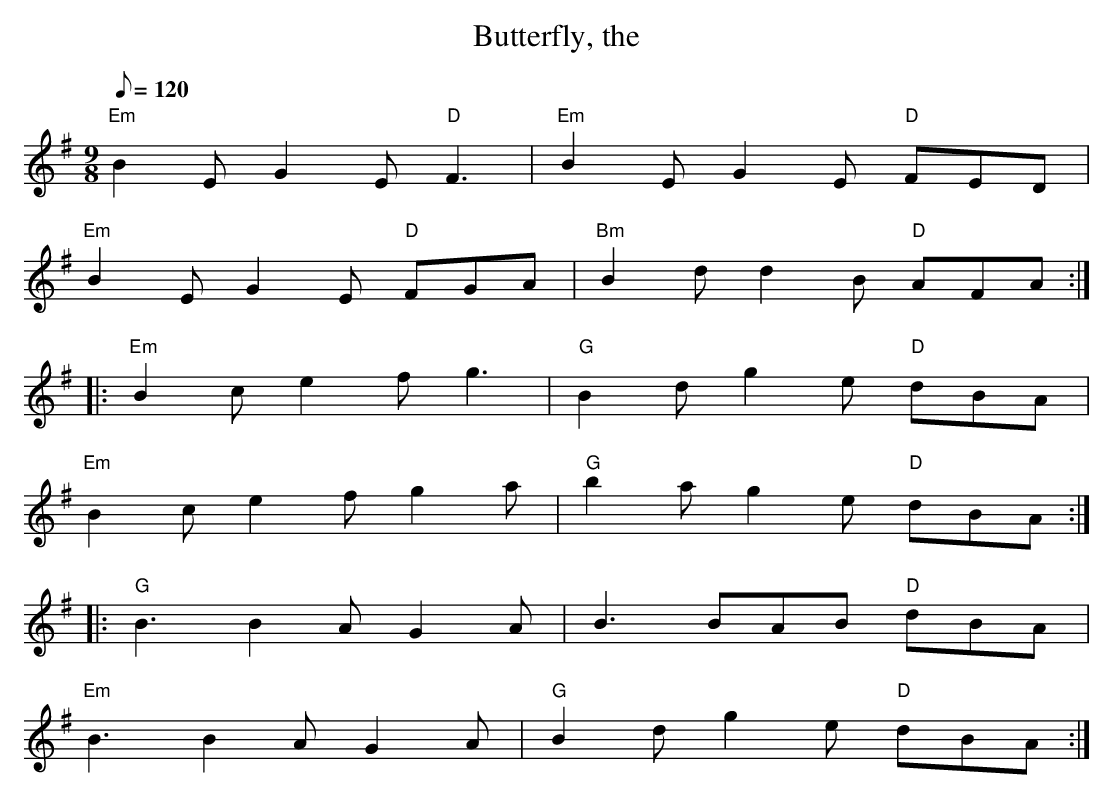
X:1
T:Butterfly, the
M:9/8
L:1/8
Q:120
K:Em
"Em"B2E G2E "D"F3|"Em"B2E G2E "D"FED|
"Em"B2E G2E "D"FGA|"Bm"B2d d2B "D"AFA:|
|:"Em"B2c e2f g3|"G"B2d g2e "D"dBA|
"Em"B2c e2f g2a|"G"b2a g2e "D"dBA:|
|:"G"B3 B2A G2A|B3 BAB "D"dBA|
"Em"B3 B2A G2A|"G"B2d g2e "D"dBA:|
